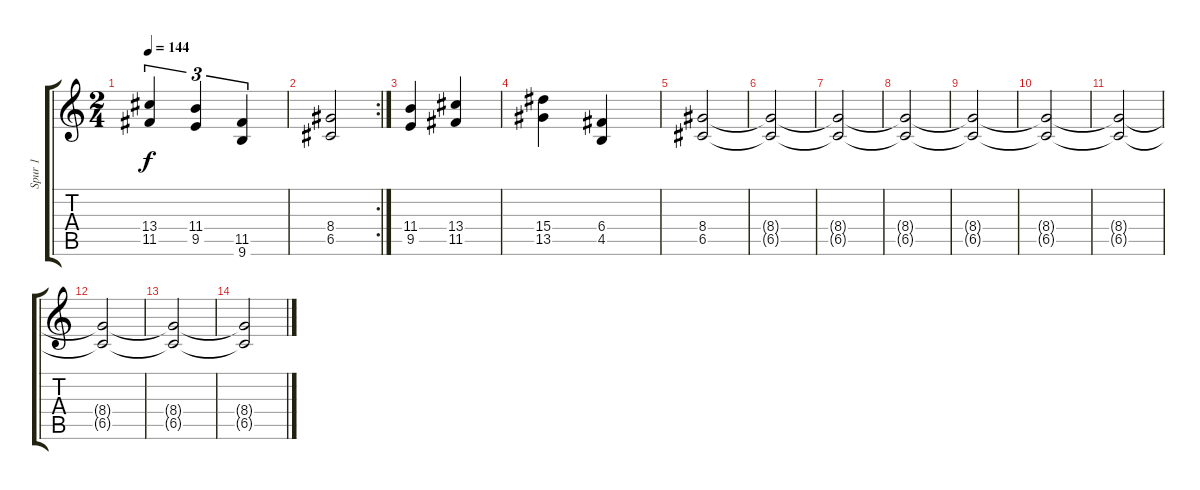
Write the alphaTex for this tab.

\track ("Spur 1" "Spur 1") {instrument distortionguitar}
\staff {score tabs}
\tuning (D4 A3 F3 C3 G2 D2) {hide}
\ts (2 4)
\tempo 144
\clef g2
\ks c
(13.4 11.5).4{tu (3 2) dy f} (11.4 9.5).4{tu (3 2)} (11.5 9.6).4{tu (3 2)} |
\rc 2
(8.4 6.5).2 |
(11.4 9.5).4 (13.4 11.5).4 |
(15.4 13.5).4 (6.4 4.5).4 |
(8.4 6.5).2 |
(8.4{t} 6.5{t}).2 |
(8.4{t} 6.5{t}).2 |
(8.4{t} 6.5{t}).2 |
(8.4{t} 6.5{t}).2 |
(8.4{t} 6.5{t}).2 |
(8.4{t} 6.5{t}).2 |
(8.4{t} 6.5{t}).2 |
(8.4{t} 6.5{t}).2 |
(8.4{t} 6.5{t}).2
